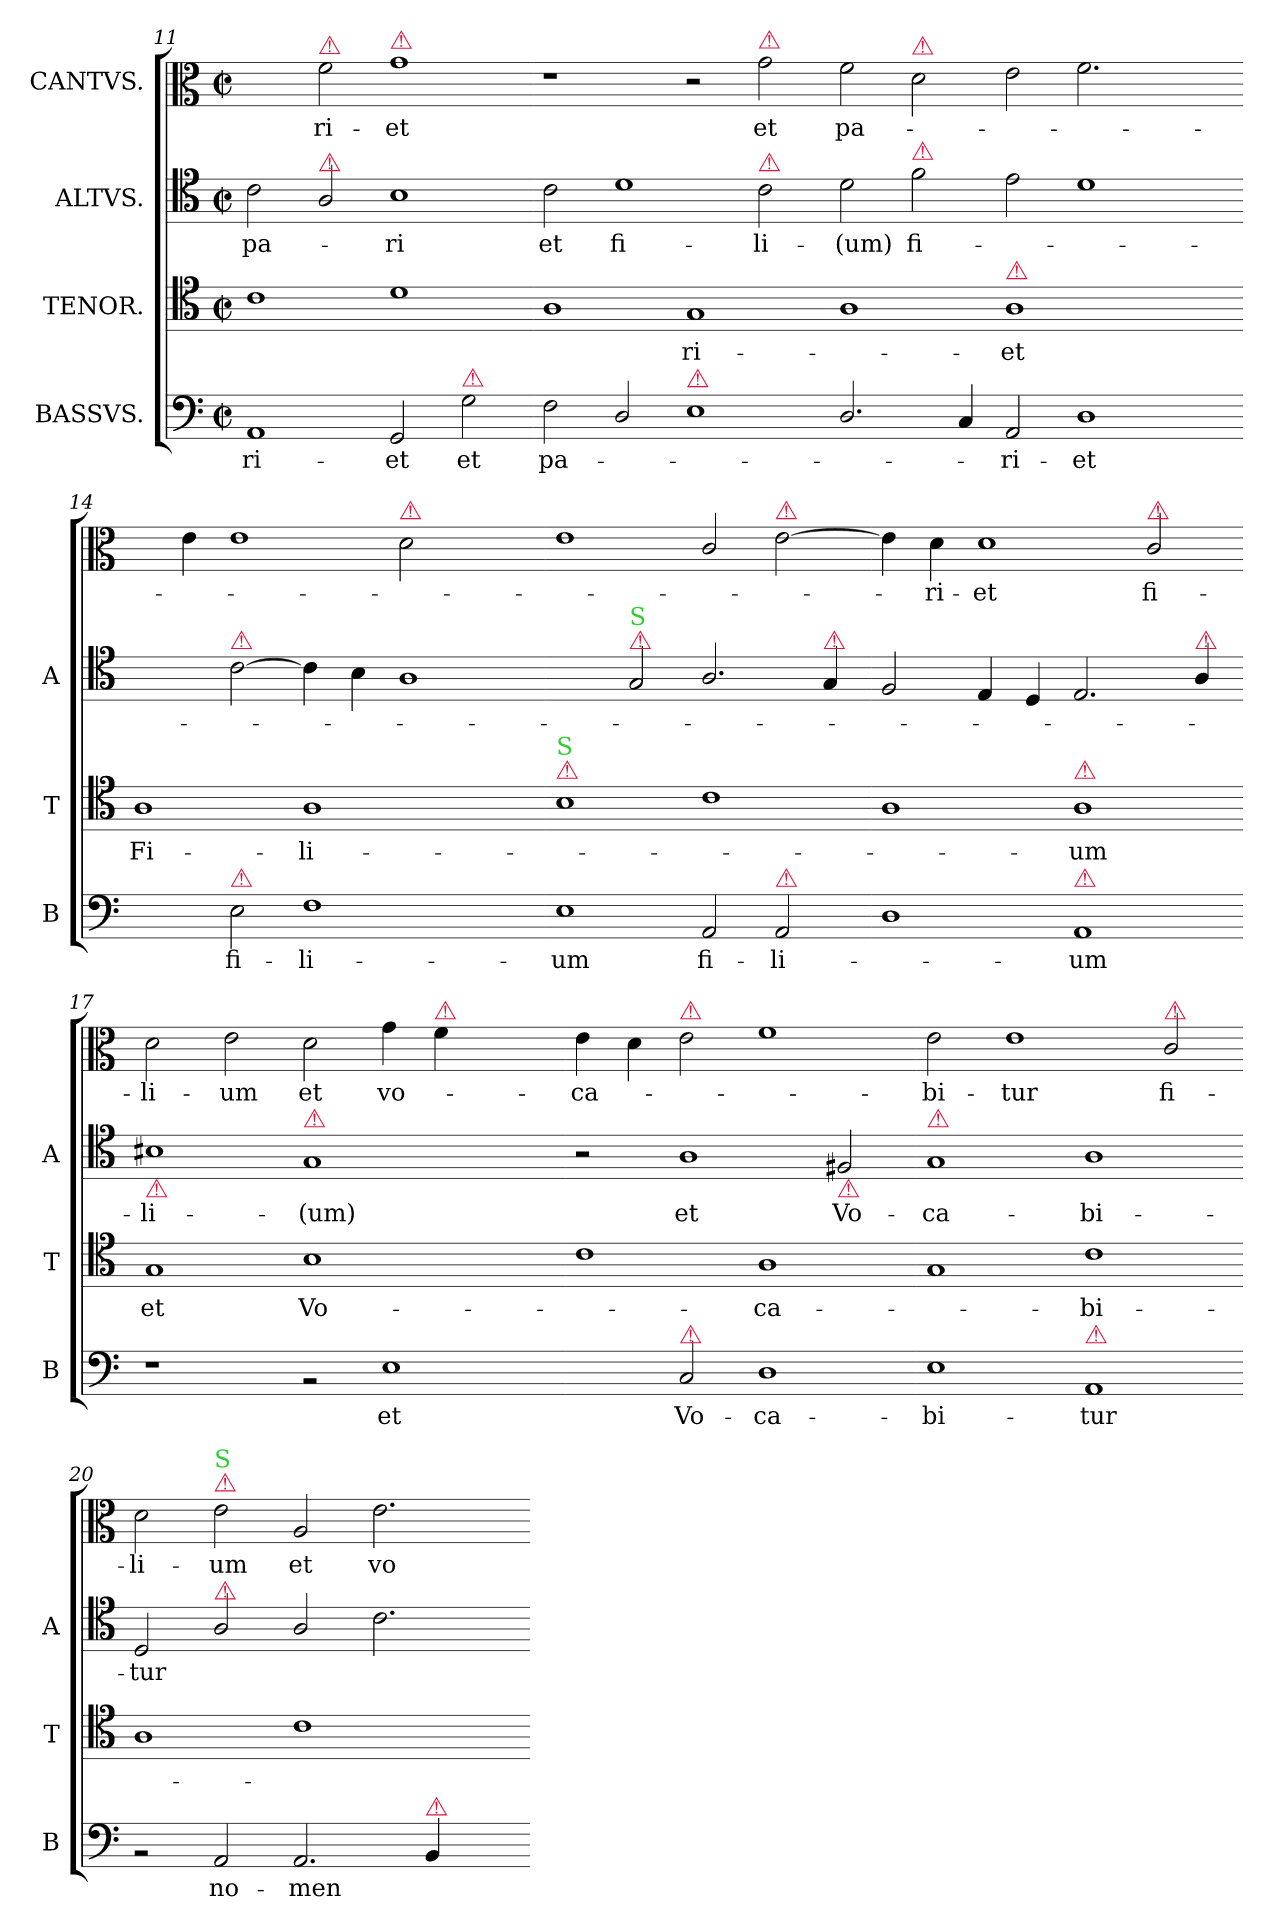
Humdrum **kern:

**kern	**text	**kern	**text	**kern	**text	**kern	**text
*part4	*part4	*part3	*part3	*part2	*part2	*part1	*part1
*staff4	*staff4	*staff3	*staff3	*staff2	*staff2	*staff1	*staff1
*I"BASSVS.	*	*I"TENOR.	*	*I"ALTVS.	*	*I"CANTVS.	*
*I'B	*	*I'T	*	*I'A	*	*	*
*clefF4	*	*clefC4	*	*clefC4	*	*clefC3	*
*k[]	*	*k[]	*	*k[]	*	*k[]	*
*M2/1	*	*M2/1	*	*M2/1	*	*M2/1	*
*met(c|)	*	*met(c|)	*	*met(c|)	*	*met(c|)	*
=11	=11	=11	=11	=11	=11	=11	=11
!	!	!	!	!	!LO:LY:i	!	!
1AA	-ri-	1c	.	2c\	pa-	2ryy	.
!	!	!	!	!	!	!LO:TX:a:color=crimson:t=⚠	!
!	!	!	!	!LO:TX:a:color=crimson:t=⚠	!	!	!
.	.	.	.	2A/	.	2f\	-ri-
!	!	!	!	!	!	!LO:TX:a:color=crimson:t=⚠	!
!	!	!	!	!	!LO:LY:i	!	!
2GG/	-et	1d	.	1B	ri	1g	-et
!LO:TX:a:color=crimson:t=⚠	!	!	!	!	!	!	!
!	!LO:LY:i	!	!	!	!	!	!
2G\	et	.	.	.	.	.	.
=12-	=12-	=12-	=12-	=12-	=12-	=12-	=12-
!	!LO:LY:i	!	!	!	!LO:LY:i	!	!
2F\	pa-	1A	.	2c\	et	1r	.
2D/	.	.	.	1d	fi-	.	.
!LO:TX:a:color=crimson:t=⚠	!	!	!	!	!	!	!
1E	.	1G	-ri-	.	.	2r	.
!	!	!	!	!	!	!LO:TX:a:color=crimson:t=⚠	!
!	!	!	!	!LO:TX:a:color=crimson:t=⚠	!	!	!
!	!	!	!	!	!	!	!LO:LY:i
.	.	.	.	2c\	-li-	2g\	et
=13-	=13-	=13-	=13-	=13-	=13-	=13-	=13-
!	!	!	!	!	!	!	!LO:LY:i
2.D/	.	1A	.	2d\	-(um)	2f\	pa-
!	!	!	!	!	!	!LO:TX:a:color=crimson:t=⚠	!
!	!	!	!	!LO:TX:a:color=crimson:t=⚠	!	!	!
!	!	!	!	!	!LO:LY:i	!	!
.	.	.	.	2f\	fi-	2d\	.
4C/	.	.	.	.	.	.	.
!	!	!LO:TX:a:color=crimson:t=⚠	!	!	!	!	!
!	!LO:LY:i	!	!	!	!	!	!
2AA/	-ri-	1A	-et	2e\	.	2e\	.
!	!LO:LY:i	!	!	!	!	!	!
1D\	-et	.	.	1d\	.	2.f\	.
.	.	2ryy	.	.	.	.	.
.	.	.	.	.	.	4ryy	.
=14-	=14-	=14-	=14-	=14-	=14-	=14-	=14-
2ryy	.	1A	Fi-	2ryy	.	4ryy	.
.	.	.	.	.	.	4e\	.
!	!	!	!	!LO:TX:a:color=crimson:t=⚠	!	!	!
!LO:TX:a:color=crimson:t=⚠	!	!	!	!	!	!	!
2E\	fi-	.	.	[2c\	.	1e	.
1F	-li-	1A	-li-	4c!\]	.	.	.
.	.	.	.	4B\	.	.	.
!	!	!	!	!	!	!LO:TX:a:color=crimson:t=⚠	!
.	.	.	.	1A\	.	2d\	.
2ryy	.	2ryy	.	.	.	2ryy	.
=15-	=15-	=15-	=15-	=15-	=15-	=15-	=15-
!	!	!LO:TX:a:color=crimson:t=⚠	!	!	!	!	!
!	!	!LO:TX:a:color=limegreen:t=S	!	!	!	!	!
1E	-um	1B	.	2ryy	.	1e	.
!	!	!	!	!LO:TX:a:color=crimson:t=⚠	!	!	!
!	!	!	!	!LO:TX:a:color=limegreen:t=S	!	!	!
.	.	.	.	2G/	.	.	.
!	!LO:LY:i	!	!	!	!	!	!
2AA/	fi-	1c	.	2.A/	.	2c/	.
!	!	!	!	!	!	!LO:TX:a:color=crimson:t=⚠	!
!LO:TX:a:color=crimson:t=⚠	!	!	!	!	!	!	!
!	!LO:LY:i	!	!	!	!	!	!
2AA/	-li-	.	.	.	.	[2e\	.
!	!	!	!	!LO:TX:a:color=crimson:t=⚠	!	!	!
.	.	.	.	4G/	.	.	.
=16-	=16-	=16-	=16-	=16-	=16-	=16-	=16-
1D	.	1A	.	2F/	.	4e!\]	.
!	!	!	!	!	!	!	!LO:LY:i
.	.	.	.	.	.	4d\	-ri-
!	!	!	!	!	!	!	!LO:LY:i
.	.	.	.	4E/	.	1d	-et
.	.	.	.	4D/	.	.	.
!	!	!LO:TX:a:color=crimson:t=⚠	!	!	!	!	!
!LO:TX:a:color=crimson:t=⚠	!	!	!	!	!	!	!
!	!LO:LY:i	!	!	!	!	!	!
1AA	-um	1A	-um	2.E/	.	.	.
!	!	!	!	!	!	!LO:TX:a:color=crimson:t=⚠	!
.	.	.	.	.	.	2c/	fi-
!	!	!	!	!LO:TX:a:color=crimson:t=⚠	!	!	!
.	.	.	.	4A/	.	.	.
=17-	=17-	=17-	=17-	=17-	=17-	=17-	=17-
!	!	!	!	!LO:TX:b:color=crimson:t=⚠	!	!	!
!	!	!	!	!	!LO:LY:i	!	!
1r	.	1G	et	1B#X	-li-	2d\	-li-
.	.	.	.	.	.	2e\	-um
!	!	!	!	!LO:TX:a:color=crimson:t=⚠	!	!	!
!	!	!	!	!	!LO:LY:i	!	!
2rBB	.	1B	Vo-	1G	-(um)	2d\	et
1E\	et	.	.	.	.	4g\	vo-
!	!	!	!	!	!	!LO:TX:a:color=crimson:t=⚠	!
.	.	.	.	.	.	4f\	.
.	.	2ryy	.	2ryy	.	2ryy	.
=18-	=18-	=18-	=18-	=18-	=18-	=18-	=18-
2ryy	.	1c	.	2r	.	4e\	-ca-
.	.	.	.	.	.	4d\	.
!	!	!	!	!	!	!LO:TX:a:color=crimson:t=⚠	!
!LO:TX:a:color=crimson:t=⚠	!	!	!	!	!	!	!
2C/	Vo-	.	.	1A	et	2e\	.
1D	-ca-	1A	-ca-	.	.	1f	.
!	!	!	!	!LO:TX:b:color=crimson:t=⚠	!	!	!
.	.	.	.	2F#X/	Vo-	.	.
=19-	=19-	=19-	=19-	=19-	=19-	=19-	=19-
!	!	!	!	!LO:TX:a:color=crimson:t=⚠	!	!	!
1E	-bi-	1G	.	1G	-ca-	2e\	bi-
.	.	.	.	.	.	1e	-tur
!LO:TX:a:color=crimson:t=⚠	!	!	!	!	!	!	!
1AA	-tur	1c	-bi-	1A	-bi-	.	.
!	!	!	!	!	!	!LO:TX:a:color=crimson:t=⚠	!
!	!	!	!	!	!	!	!LO:LY:i
.	.	.	.	.	.	2c/	fi-
=20-	=20-	=20-	=20-	=20-	=20-	=20-	=20-
!	!	!	!	!	!	!	!LO:LY:i
2rBB	.	1A	.	2D/	-tur	2d\	-li-
!	!	!	!	!	!	!LO:TX:a:color=crimson:t=⚠	!
!	!	!	!	!	!	!LO:TX:a:color=limegreen:t=S	!
!	!	!	!	!LO:TX:a:color=crimson:t=⚠	!	!	!
!	!	!	!	!	!	!	!LO:LY:i
2AA/	no-	.	.	2A/	.	2e\	-um
!	!	!	!	!	!	!	!LO:LY:i
2.AA/	-men	1c	.	2A/	.	2A/	et
!	!	!	!	!	!	!	!LO:LY:i
.	.	.	.	2.c\	.	2.e\	vo-
!LO:TX:a:color=crimson:t=⚠	!	!	!	!	!	!	!
4BB/	.	.	.	.	.	.	.
4ryy	.	4ryy	.	.	.	.	.
=-	=-	=-	=-	=-	=-	=-	=-
*-	*-	*-	*-	*-	*-	*-	*-
